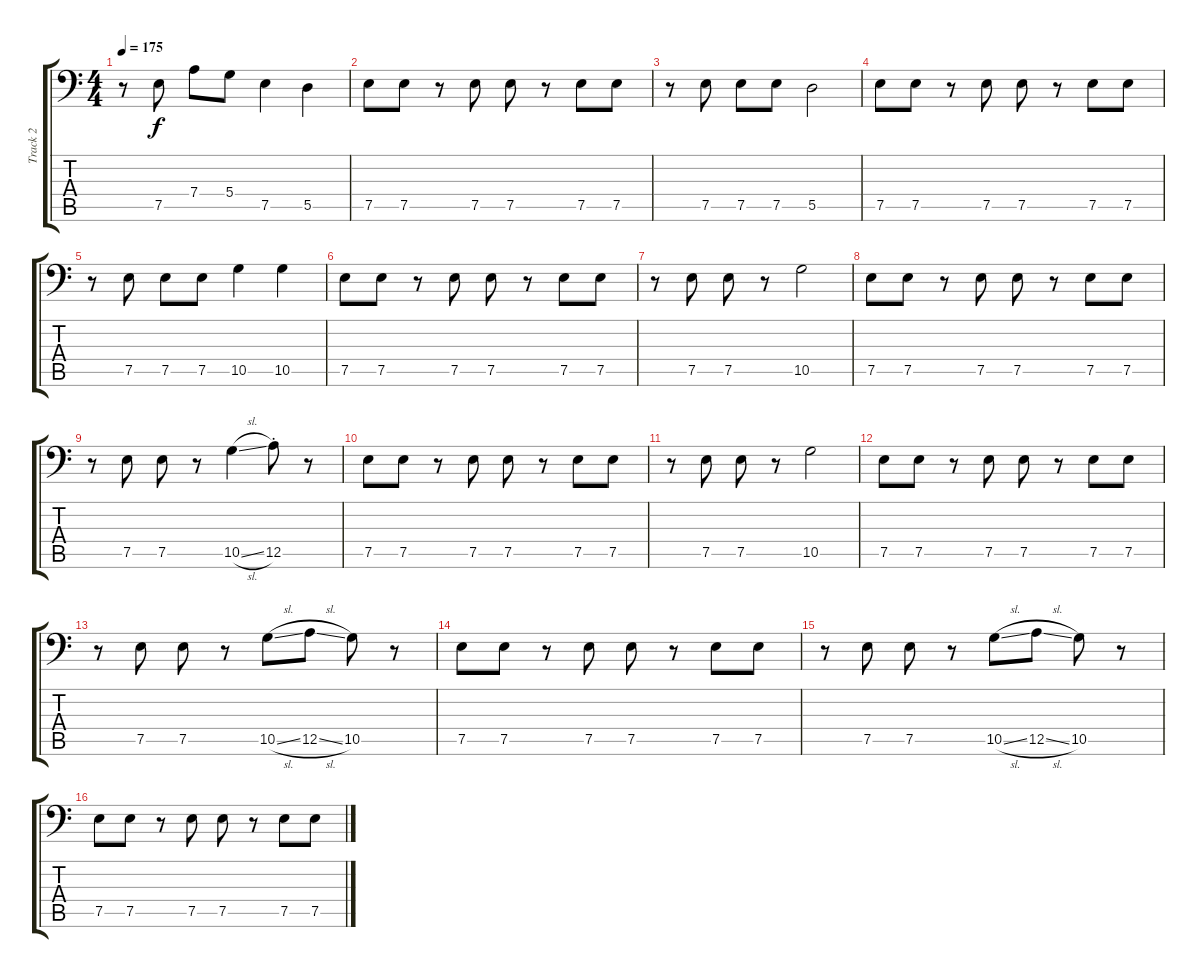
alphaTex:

\track ("Track 2" "Track 2") {instrument electricbassfinger}
\staff {score tabs}
\tuning (E3 B2 G2 D2 A1 E1) {hide}
\ts (4 4)
\tempo 175
\clef f4
\ks c
r.8{dy f} 7.5.8 7.4.8 5.4.8 7.5.4 5.5.4 |
7.5.8 7.5.8 r.8 7.5.8 7.5.8 r.8 7.5.8 7.5.8 |
r.8 7.5.8 7.5.8 7.5.8 5.5.2 |
7.5.8 7.5.8 r.8 7.5.8 7.5.8 r.8 7.5.8 7.5.8 |
r.8 7.5.8 7.5.8 7.5.8 10.5.4 10.5.4 |
7.5.8 7.5.8 r.8 7.5.8 7.5.8 r.8 7.5.8 7.5.8 |
r.8 7.5.8 7.5.8 r.8 10.5.2 |
7.5.8 7.5.8 r.8 7.5.8 7.5.8 r.8 7.5.8 7.5.8 |
r.8 7.5.8 7.5.8 r.8 10.5{sl}.4 12.5{st}.8 r.8 |
7.5.8 7.5.8 r.8 7.5.8 7.5.8 r.8 7.5.8 7.5.8 |
r.8 7.5.8 7.5.8 r.8 10.5.2 |
7.5.8 7.5.8 r.8 7.5.8 7.5.8 r.8 7.5.8 7.5.8 |
r.8 7.5.8 7.5.8 r.8 10.5{sl}.8 12.5{sl}.8 10.5.8 r.8 |
7.5.8 7.5.8 r.8 7.5.8 7.5.8 r.8 7.5.8 7.5.8 |
r.8 7.5.8 7.5.8 r.8 10.5{sl}.8 12.5{sl}.8 10.5.8 r.8 |
7.5.8 7.5.8 r.8 7.5.8 7.5.8 r.8 7.5.8 7.5.8
